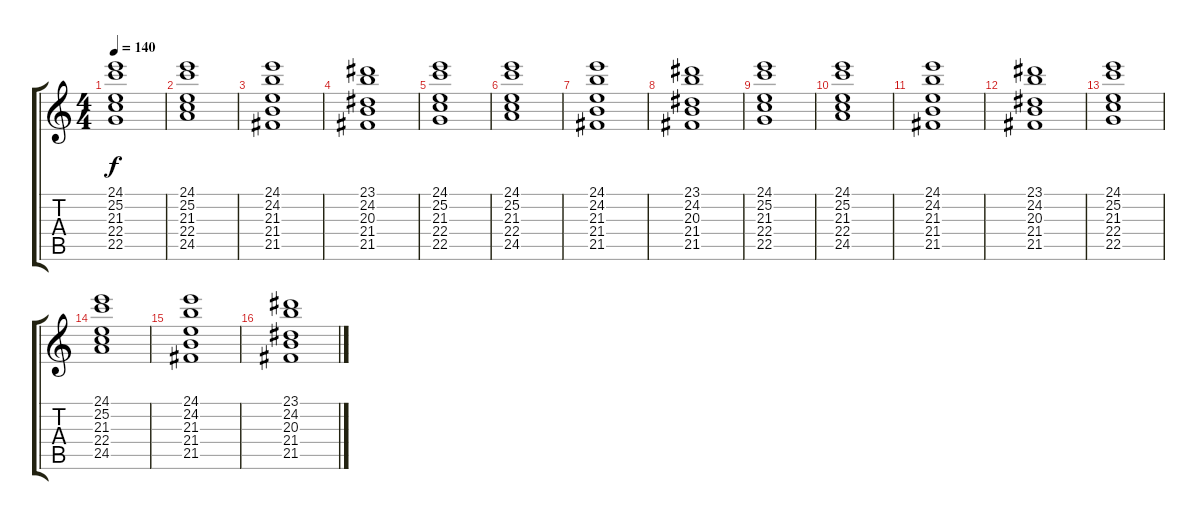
\track "" {instrument lead1square}
\staff {score tabs}
\tuning (E4 B3 G3 D3 A2 E2) {hide}
\ts (4 4)
\tempo 140
\clef g2
\ks c
(24.1 25.2 21.3 22.4 22.5).1{dy f} |
(24.1 25.2 21.3 22.4 24.5).1 |
(24.1 24.2 21.3 21.4 21.5).1 |
(23.1 24.2 20.3 21.4 21.5).1 |
(24.1 25.2 21.3 22.4 22.5).1 |
(24.1 25.2 21.3 22.4 24.5).1 |
(24.1 24.2 21.3 21.4 21.5).1 |
(23.1 24.2 20.3 21.4 21.5).1 |
(24.1 25.2 21.3 22.4 22.5).1 |
(24.1 25.2 21.3 22.4 24.5).1 |
(24.1 24.2 21.3 21.4 21.5).1 |
(23.1 24.2 20.3 21.4 21.5).1 |
(24.1 25.2 21.3 22.4 22.5).1 |
(24.1 25.2 21.3 22.4 24.5).1 |
(24.1 24.2 21.3 21.4 21.5).1 |
(23.1 24.2 20.3 21.4 21.5).1
